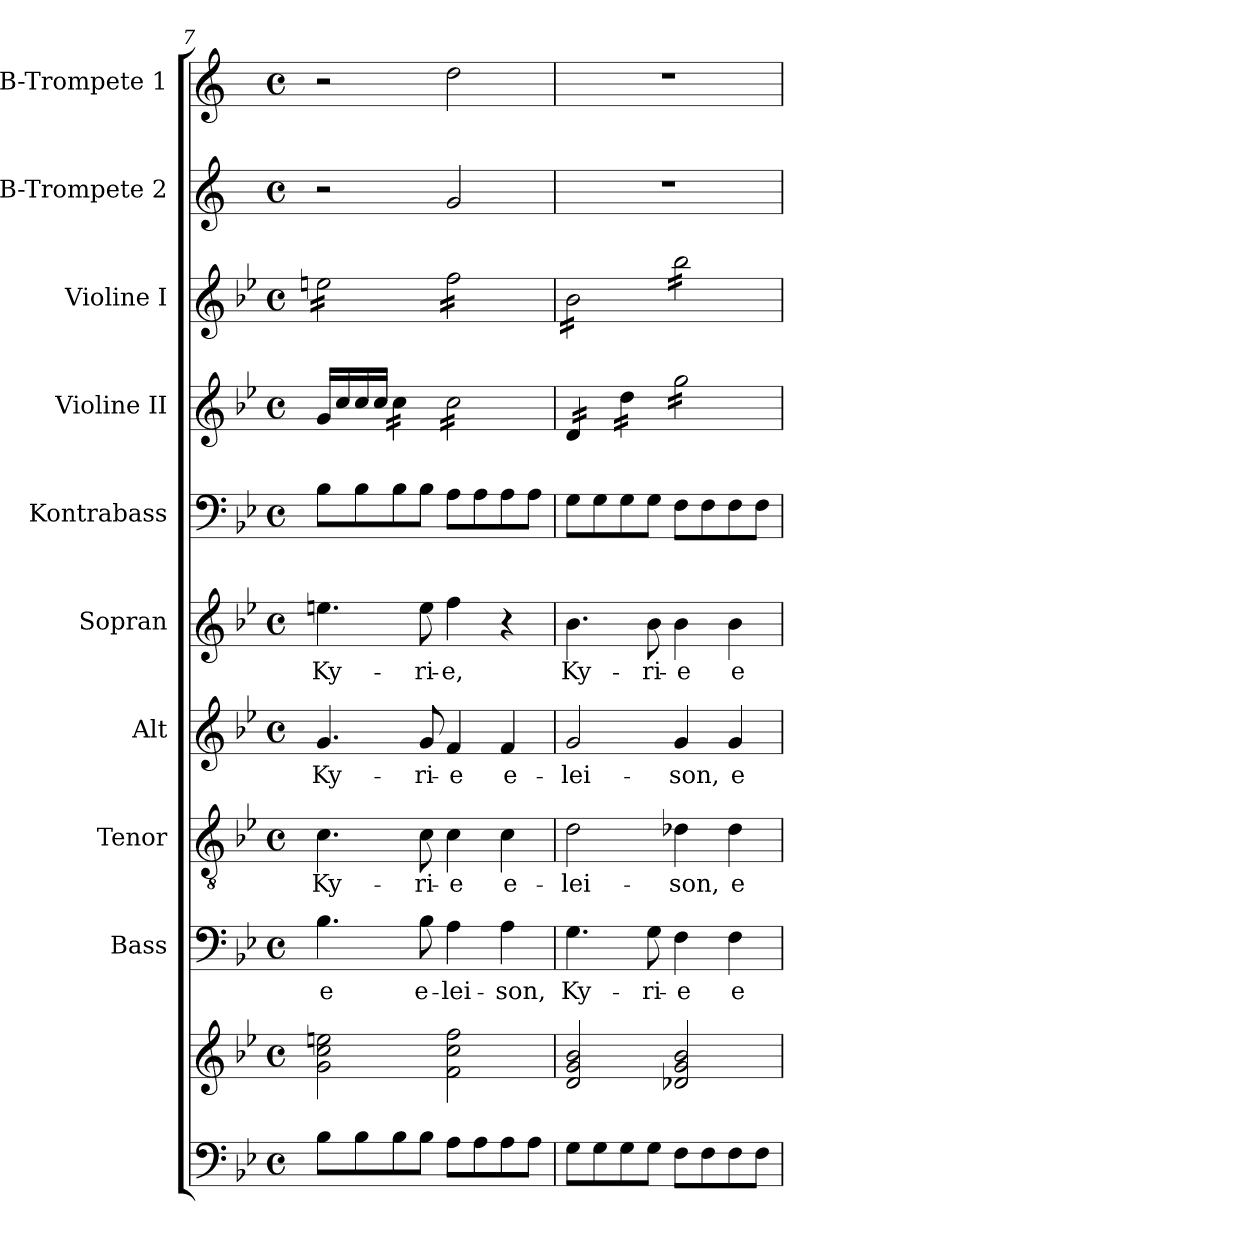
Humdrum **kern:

**kern	**kern	**kern	**text	**kern	**text	**kern	**text	**kern	**text	**kern	**kern	**kern	**kern	**kern
*part10	*part10	*part9	*part9	*part8	*part8	*part7	*part7	*part6	*part6	*part5	*part4	*part3	*part2	*part1
*staff11	*staff10	*staff9	*staff9	*staff8	*staff8	*staff7	*staff7	*staff6	*staff6	*staff5	*staff4	*staff3	*staff2	*staff1
*	*	*I"Bass	*	*I"Tenor	*	*I"Alt	*	*I"Sopran	*	*I"Kontrabass	*I"Violine II	*I"Violine I	*I"B-Trompete 2	*I"B-Trompete 1
*	*	*I'B.	*	*I'T.	*	*I'A.	*	*I'S.	*	*I'Kb.	*I'Vl. II	*I'Vl. I	*I'B Trp. 2	*I'B Trp. 1
!!LO:PB:g=z
*clefF4	*clefG2	*clefF4	*	*clefGv2	*	*clefG2	*	*clefG2	*	*clefF4	*clefG2	*clefG2	*clefG2	*clefG2
*	*	*	*	*	*	*	*	*	*	*ITrd7c12	*	*	*ITrd1c2	*ITrd1c2
*k[b-e-]	*k[b-e-]	*k[b-e-]	*	*k[b-e-]	*	*k[b-e-]	*	*k[b-e-]	*	*k[b-e-]	*k[b-e-]	*k[b-e-]	*k[b-e-]	*k[b-e-]
*B-:	*B-:	*B-:	*	*B-:	*	*B-:	*	*B-:	*	*B-:	*B-:	*B-:	*B-:	*B-:
*M4/4	*M4/4	*M4/4	*	*M4/4	*	*M4/4	*	*M4/4	*	*M4/4	*M4/4	*M4/4	*M4/4	*M4/4
*met(c)	*met(c)	*met(c)	*	*met(c)	*	*met(c)	*	*met(c)	*	*met(c)	*met(c)	*met(c)	*met(c)	*met(c)
=7	=7	=7	=7	=7	=7	=7	=7	=7	=7	=7	=7	=7	=7	=7
!	!	!	!LO:LY:b	!	!LO:LY:b	!	!LO:LY:b	!	!LO:LY:b	!	!	!	!	!
*	*	*	*	*	*	*	*	*	*	*	*	*tremolo	*	*
8B-\L	2g\ 2cc\ 2een\	4.B-\	-e	4.c\	Ky-	4.g/	Ky-	4.een\	Ky-	8BB-\L	16g/LL	16een\LL	2r	2r
.	.	.	.	.	.	.	.	.	.	.	16cc/	16een\	.	.
8B-\	.	.	.	.	.	.	.	.	.	8BB-\	16cc/	16een\	.	.
.	.	.	.	.	.	.	.	.	.	.	16cc/JJ	16een\	.	.
*	*	*	*	*	*	*	*	*	*	*	*tremolo	*	*	*
8B-\	.	.	.	.	.	.	.	.	.	8BB-\	16cc\LL	16een\	.	.
.	.	.	.	.	.	.	.	.	.	.	16cc\	16een\	.	.
!	!	!	!LO:LY:b	!	!LO:LY:b	!	!LO:LY:b	!	!LO:LY:b	!	!	!	!	!
8B-\J	.	8B-\	e-	8c\	-ri-	8g/	-ri-	8ee\	-ri-	8BB-\J	16cc\	16een\	.	.
.	.	.	.	.	.	.	.	.	.	.	16cc\JJ	16een\JJ	.	.
!	!	!	!LO:LY:b	!	!LO:LY:b	!	!LO:LY:b	!	!LO:LY:b	!	!	!	!	!
8A\L	2f\ 2cc\ 2ff\	4A\	-lei-	4c\	-e	4f/	-e	4ff\	-e,	8AA\L	16cc\LL	16ff\LL	2f/	2cc\
.	.	.	.	.	.	.	.	.	.	.	16cc\	16ff\	.	.
8A\	.	.	.	.	.	.	.	.	.	8AA\	16cc\	16ff\	.	.
.	.	.	.	.	.	.	.	.	.	.	16cc\	16ff\	.	.
!	!	!	!LO:LY:b	!	!LO:LY:b	!	!LO:LY:b	!	!	!	!	!	!	!
8A\	.	4A\	-son,	4c\	e-	4f/	e-	4r	.	8AA\	16cc\	16ff\	.	.
.	.	.	.	.	.	.	.	.	.	.	16cc\	16ff\	.	.
8A\J	.	.	.	.	.	.	.	.	.	8AA\J	16cc\	16ff\	.	.
.	.	.	.	.	.	.	.	.	.	.	16cc\JJ	16ff\JJ	.	.
=8	=8	=8	=8	=8	=8	=8	=8	=8	=8	=8	=8	=8	=8	=8
!	!	!	!LO:LY:b	!	!LO:LY:b	!	!LO:LY:b	!	!LO:LY:b	!	!	!	!	!
8G\L	2d/ 2g/ 2b-/	4.G\	Ky-	2d\	-lei-	2g/	-lei-	4.b-\	Ky-	8GG\L	16d/LL	16b-\LL	1r	1r
.	.	.	.	.	.	.	.	.	.	.	16d/	16b-\	.	.
8G\	.	.	.	.	.	.	.	.	.	8GG\	16d/	16b-\	.	.
.	.	.	.	.	.	.	.	.	.	.	16d/JJ	16b-\	.	.
8G\	.	.	.	.	.	.	.	.	.	8GG\	16dd\LL	16b-\	.	.
.	.	.	.	.	.	.	.	.	.	.	16dd\	16b-\	.	.
!	!	!	!LO:LY:b	!	!	!	!	!	!LO:LY:b	!	!	!	!	!
8G\J	.	8G\	-ri-	.	.	.	.	8b-\	-ri-	8GG\J	16dd\	16b-\	.	.
.	.	.	.	.	.	.	.	.	.	.	16dd\JJ	16b-\JJ	.	.
!	!	!	!LO:LY:b	!	!LO:LY:b	!	!LO:LY:b	!	!LO:LY:b	!	!	!	!	!
8F\L	2d-X/ 2g/ 2b-/	4F\	-e	4d-X\	-son,	4g/	-son,	4b-\	-e	8FF\L	16gg\LL	16bb-\LL	.	.
.	.	.	.	.	.	.	.	.	.	.	16gg\	16bb-\	.	.
8F\	.	.	.	.	.	.	.	.	.	8FF\	16gg\	16bb-\	.	.
.	.	.	.	.	.	.	.	.	.	.	16gg\	16bb-\	.	.
!	!	!	!LO:LY:b	!	!LO:LY:b	!	!LO:LY:b	!	!LO:LY:b	!	!	!	!	!
8F\	.	4F\	e-	4d-\	e-	4g/	e-	4b-\	e-	8FF\	16gg\	16bb-\	.	.
.	.	.	.	.	.	.	.	.	.	.	16gg\	16bb-\	.	.
8F\J	.	.	.	.	.	.	.	.	.	8FF\J	16gg\	16bb-\	.	.
.	.	.	.	.	.	.	.	.	.	.	16gg\JJ	16bb-\JJ	.	.
*	*	*	*	*	*	*	*	*	*	*	*	*Xtremolo	*	*
*	*	*	*	*	*	*	*	*	*	*	*Xtremolo	*	*	*
=	=	=	=	=	=	=	=	=	=	=	=	=	=	=
*-	*-	*-	*-	*-	*-	*-	*-	*-	*-	*-	*-	*-	*-	*-
